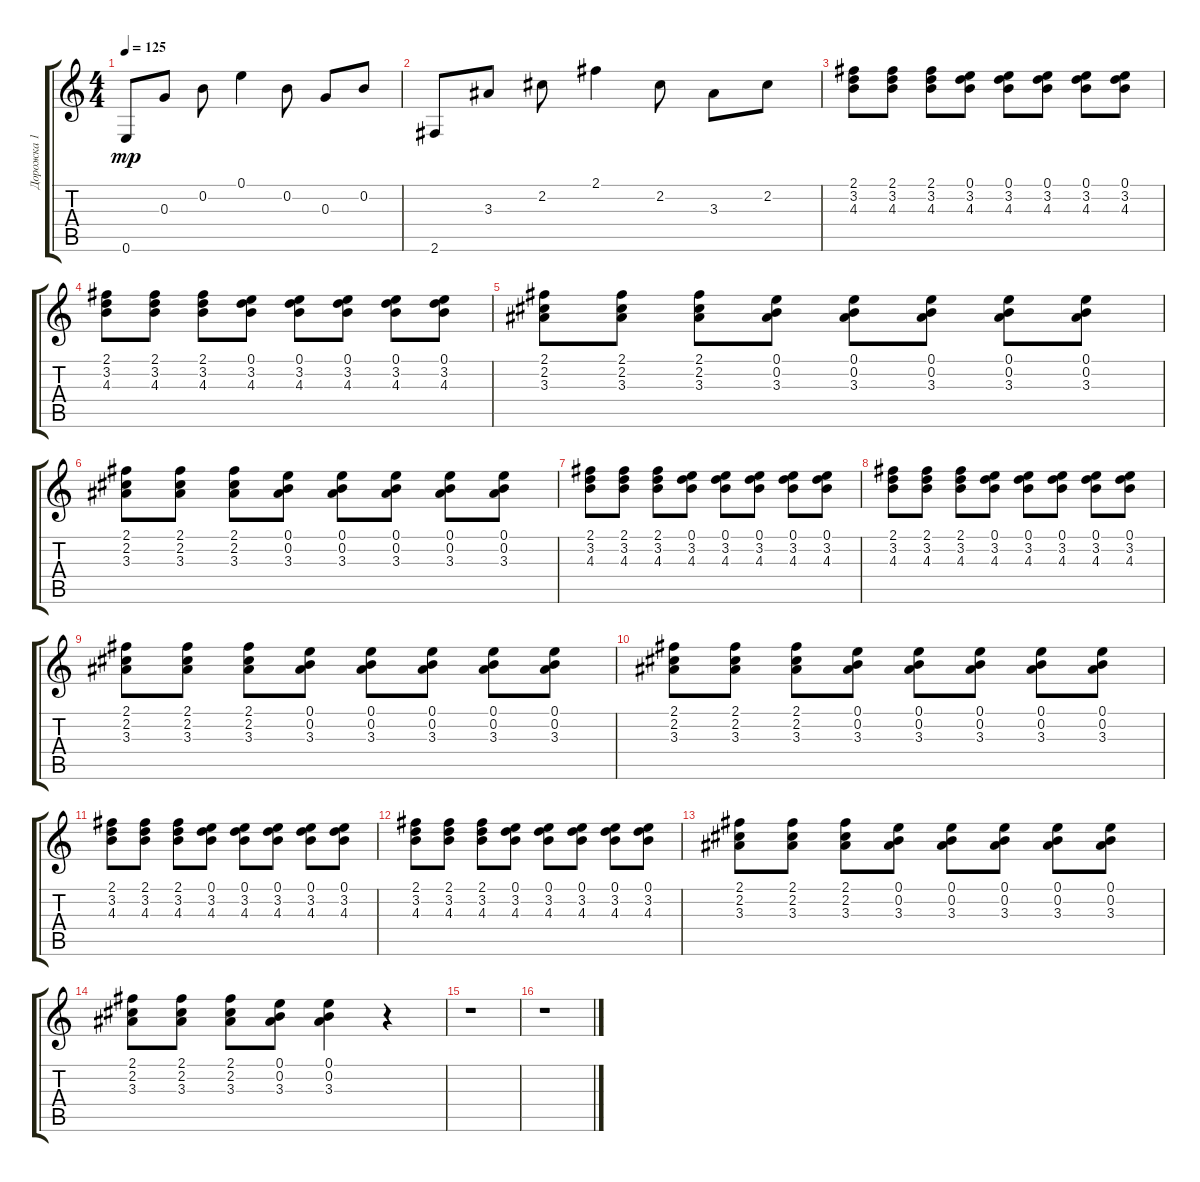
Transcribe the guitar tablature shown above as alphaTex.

\track ("Дорожка 1" "Дорожка 1") {instrument distortionguitar}
\staff {score tabs}
\tuning (E4 B3 G3 D3 A2 E2) {hide}
\ts (4 4)
\tempo 125
\clef g2
\ks c
0.6.8{dy mp} 0.3.8 0.2.8 0.1.4 0.2.8 0.3.8 0.2.8 |
2.6.8 3.3.8 2.2.8 2.1.4 2.2.8 3.3.8 2.2.8 |
(2.1 3.2 4.3).8 (2.1 3.2 4.3).8 (2.1 3.2 4.3).8 (0.1 3.2 4.3).8 (0.1 3.2 4.3).8 (0.1 3.2 4.3).8 (0.1 3.2 4.3).8 (0.1 3.2 4.3).8 |
(2.1 3.2 4.3).8 (2.1 3.2 4.3).8 (2.1 3.2 4.3).8 (0.1 3.2 4.3).8 (0.1 3.2 4.3).8 (0.1 3.2 4.3).8 (0.1 3.2 4.3).8 (0.1 3.2 4.3).8 |
(2.1 2.2 3.3).8 (2.1 2.2 3.3).8 (2.1 2.2 3.3).8 (0.1 0.2 3.3).8 (0.1 0.2 3.3).8 (0.1 0.2 3.3).8 (0.1 0.2 3.3).8 (0.1 0.2 3.3).8 |
(2.1 2.2 3.3).8 (2.1 2.2 3.3).8 (2.1 2.2 3.3).8 (0.1 0.2 3.3).8 (0.1 0.2 3.3).8 (0.1 0.2 3.3).8 (0.1 0.2 3.3).8 (0.1 0.2 3.3).8 |
(2.1 3.2 4.3).8 (2.1 3.2 4.3).8 (2.1 3.2 4.3).8 (0.1 3.2 4.3).8 (0.1 3.2 4.3).8 (0.1 3.2 4.3).8 (0.1 3.2 4.3).8 (0.1 3.2 4.3).8 |
(2.1 3.2 4.3).8 (2.1 3.2 4.3).8 (2.1 3.2 4.3).8 (0.1 3.2 4.3).8 (0.1 3.2 4.3).8 (0.1 3.2 4.3).8 (0.1 3.2 4.3).8 (0.1 3.2 4.3).8 |
(2.1 2.2 3.3).8 (2.1 2.2 3.3).8 (2.1 2.2 3.3).8 (0.1 0.2 3.3).8 (0.1 0.2 3.3).8 (0.1 0.2 3.3).8 (0.1 0.2 3.3).8 (0.1 0.2 3.3).8 |
(2.1 2.2 3.3).8 (2.1 2.2 3.3).8 (2.1 2.2 3.3).8 (0.1 0.2 3.3).8 (0.1 0.2 3.3).8 (0.1 0.2 3.3).8 (0.1 0.2 3.3).8 (0.1 0.2 3.3).8 |
(2.1 3.2 4.3).8 (2.1 3.2 4.3).8 (2.1 3.2 4.3).8 (0.1 3.2 4.3).8 (0.1 3.2 4.3).8 (0.1 3.2 4.3).8 (0.1 3.2 4.3).8 (0.1 3.2 4.3).8 |
(2.1 3.2 4.3).8 (2.1 3.2 4.3).8 (2.1 3.2 4.3).8 (0.1 3.2 4.3).8 (0.1 3.2 4.3).8 (0.1 3.2 4.3).8 (0.1 3.2 4.3).8 (0.1 3.2 4.3).8 |
(2.1 2.2 3.3).8 (2.1 2.2 3.3).8 (2.1 2.2 3.3).8 (0.1 0.2 3.3).8 (0.1 0.2 3.3).8 (0.1 0.2 3.3).8 (0.1 0.2 3.3).8 (0.1 0.2 3.3).8 |
(2.1 2.2 3.3).8 (2.1 2.2 3.3).8 (2.1 2.2 3.3).8 (0.1 0.2 3.3).8 (0.1 0.2 3.3).4 r.4 |
r.1 |
r.1
